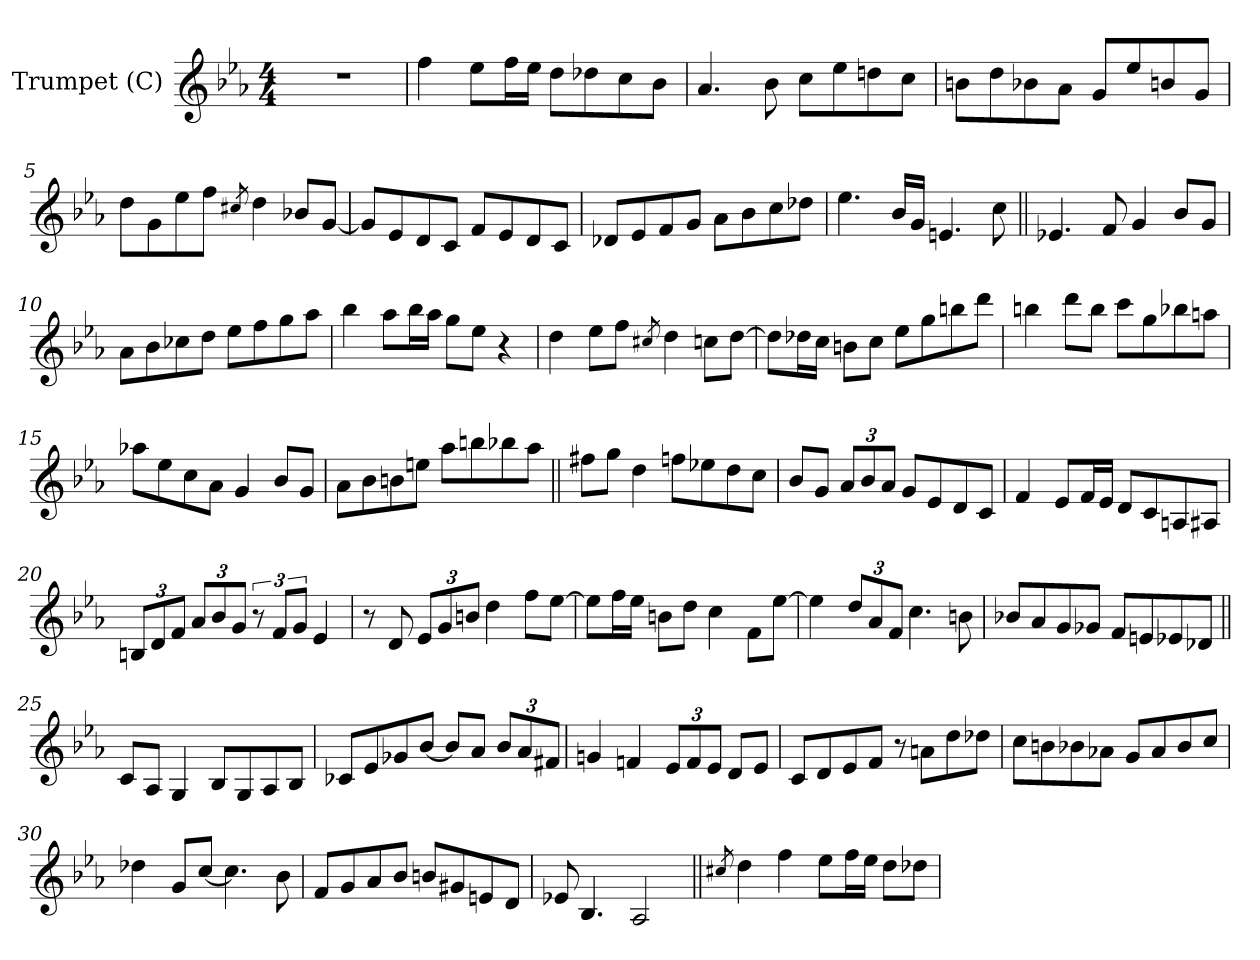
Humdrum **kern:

**kern
*part1
*staff1
*I"Trumpet (C)
*I'Tpt (C)
*clefG2
*k[b-e-a-]
*E-:
*M4/4
=1
1rdd
=2
4ff\
8ee-\L
16ff\L
16ee-\JJ
8dd\L
8dd-X\
8cc\
8b-\J
=3
4.a-/
8b-\
8cc\L
8ee-\
8ddn\
8cc\J
=4
8bn\L
8dd\
8b-X\
8a-\J
8g/L
8ee-/
8bn/
8g/J
!!LO:LB:g=z
=5
8dd\L
8g\
8ee-\
8ff\J
8qcc#X/
4dd\
8b-X/L
[<8g/J
=6
8g/L]
8e-/
8d/
8c/J
8f/L
8e-/
8d/
8c/J
=7
8d-X/L
8e-/
8f/
8g/J
8a-\L
8b-\
8cc\
8dd-X\J
=8
4.ee-\
16b-/LL
16g/JJ
4.en/
8cc\
!!LO:LB:g=z
=9||
4.e-X/
8f/
4g/
8b-/L
8g/J
=10
8a-\L
8b-\
8cc-X\
8dd\J
8ee-\L
8ff\
8gg\
8aa-\J
=11
4bb-\
8aa-\L
16bb-\L
16aa-\JJ
8gg\L
8ee-\J
4r
=12
4dd\
8ee-\L
8ff\J
8qcc#X/
4dd\
8ccn\L
[>8dd\J
!!LO:LB:g=z
=13
8dd\L]
16dd-X\L
16cc\JJ
8bn\L
8cc\J
8ee-\L
8gg\
8bbn\
8ddd\J
=14
4bbn\
8ddd\L
8bb\J
8ccc\L
8gg\
8bb-X\
8aan\J
=15
8aa-X\L
8ee-\
8cc\
8a-\J
4g/
8b-/L
8g/J
=16
8a-\L
8b-\
8bn\
8een\J
8aa-\L
8bbn\
8bb-X\
8aa-\J
!!LO:LB:g=z
=17||
8ff#X\L
8gg\J
4dd\
8ffn\L
8ee-X\
8dd\
8cc\J
=18
8b-/L
8g/J
*Xbrackettup
12a-/L
12b-/
12a-/J
8g/L
8e-/
8d/
8c/J
=19
4f/
8e-/L
16f/L
16e-/JJ
8d/L
8c/
8An/
8A#X/J
=20
12Bn/L
12d/
12f/J
12a-/L
12b-/
12g/J
*brackettup
12r
12f/L
12g/J
4e-/
!!LO:LB:g=z
=21
8r
8d/
*Xbrackettup
12e-/L
12g/
12bn/J
4dd\
8ff\L
[>8ee-\J
=22
8ee-\L]
16ff\L
16ee-\JJ
8bn\L
8dd\J
4cc\
8f\L
[>8ee-\J
=23
4ee-\]
12dd/L
12a-/
12f/J
4.cc\
8bn\
=24
8b-X/L
8a-/
8g/
8g-X/J
8f/L
8en/
8e-X/
8d-X/J
!!LO:LB:g=z
=25||
8c/L
8A-/J
4G/
8B-/L
8G/
8A-/
8B-/J
=26
8c-X/L
8e-/
8g-X/
[<8b-/J
8b-/L]
8a-/J
12b-/L
12a-/
12f#X/J
=27
4gn/
4fn/
12e-/L
12f/
12e-/J
8d/L
8e-/J
=28
8c/L
8d/
8e-/
8f/J
8r
8an\L
8dd\
8dd-X\J
!!LO:LB:g=z
=29
8cc\L
8bn\
8b-X\
8a-X\J
8g/L
8a-/
8b-/
8cc/J
=30
4dd-X\
8g/L
[>8cc/J
4.cc\]
8b-\
=31
8f/L
8g/
8a-/
8b-/J
8bn/L
8g#X/
8en/
8d/J
=32
8e-X/
4.B-/
2A-/
!!LO:PB:g=z
=33||
8qcc#X/
4dd\
4ff\
8ee-\L
16ff\L
16ee-\JJ
8dd\L
8dd-X\J
=
*-
